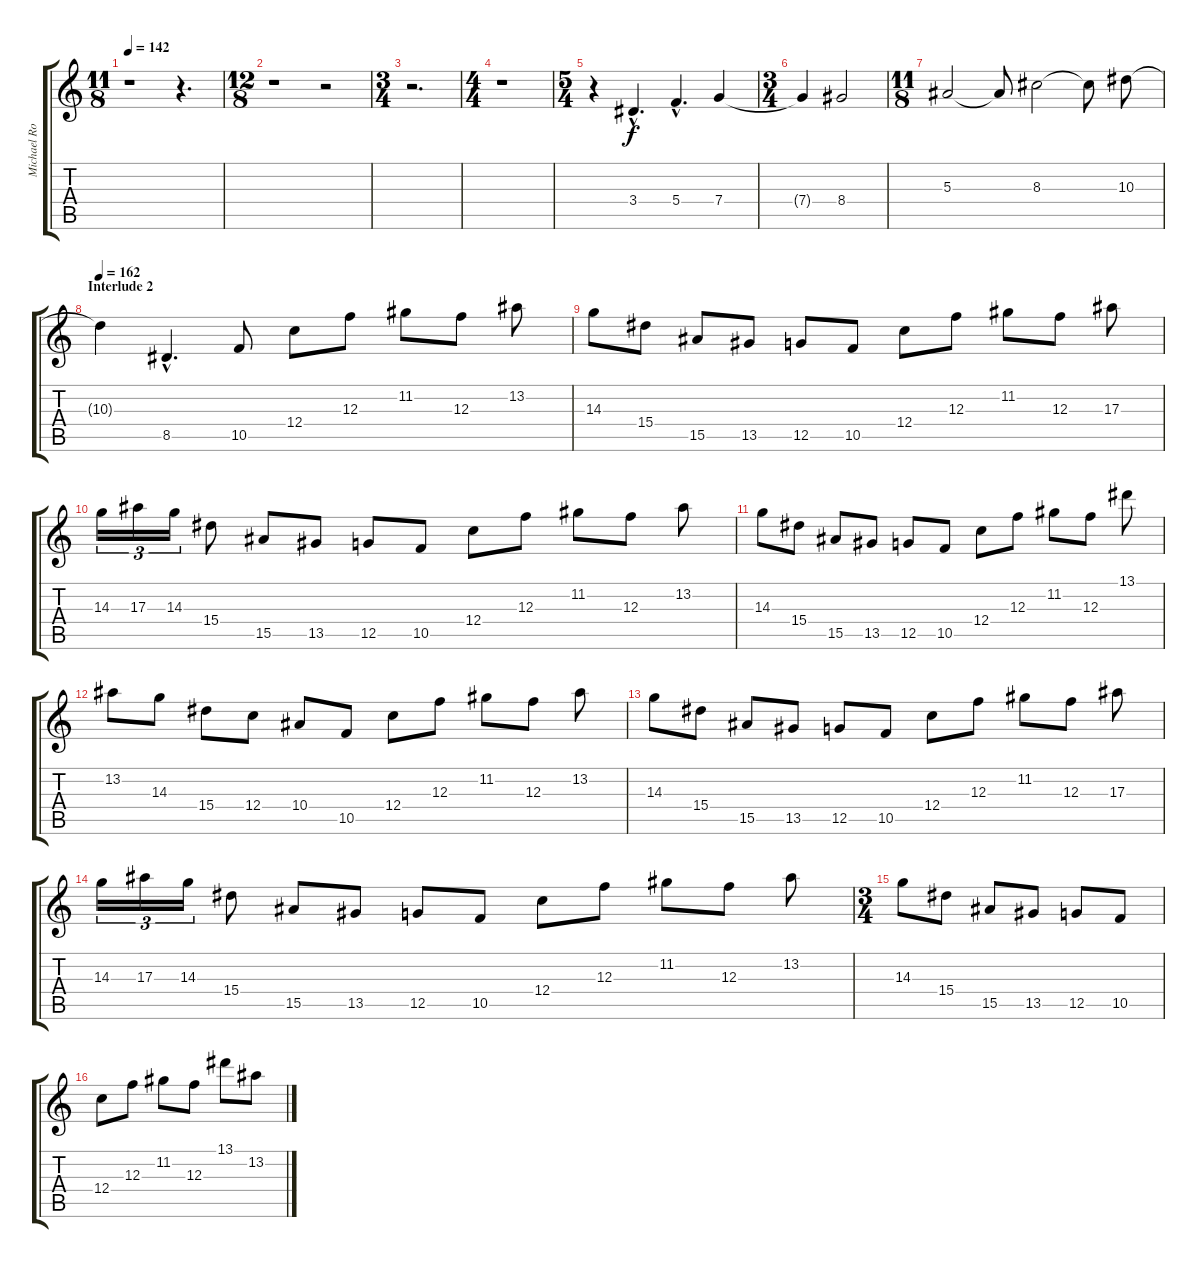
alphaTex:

\track ("Michael Romeo Lead" "Michael Ro") {instrument distortionguitar}
\staff {score tabs}
\tuning (D4 A3 F3 C3 G2 D2) {hide}
\ts (11 8)
\tempo 142
\clef g2
\ks c
r.1{dy f} r.4{d} |
\ts (12 8)
r.1 r.2 |
\ts (3 4)
r.2{d} |
\ts (4 4)
r.1 |
\ts (5 4)
r.4{volume 16} 3.4{hac}.4{d} 5.4{hac}.4{d} 7.4.4 |
\ts (3 4)
7.4{t}.4 8.4.2 |
\ts (11 8)
5.3.2 5.3{t}.8 8.3.2 8.3{t}.8 10.3.8 |
\section ("" "Interlude 2")
\tempo 162
10.3{t}.4 8.5{hac}.4{d} 10.5.8 12.4.8 12.3.8 11.2.8 12.3.8 13.2.8 |
14.3.8 15.4.8 15.5.8 13.5.8 12.5.8 10.5.8 12.4.8 12.3.8 11.2.8 12.3.8 17.3.8 |
14.3.16{tu (3 2)} 17.3.16{tu (3 2)} 14.3.16{tu (3 2)} 15.4.8 15.5.8 13.5.8 12.5.8 10.5.8 12.4.8 12.3.8 11.2.8 12.3.8 13.2.8 |
14.3.8 15.4.8 15.5.8 13.5.8 12.5.8 10.5.8 12.4.8 12.3.8 11.2.8 12.3.8 13.1.8 |
13.2.8 14.3.8 15.4.8 12.4.8 10.4.8 10.5.8 12.4.8 12.3.8 11.2.8 12.3.8 13.2.8 |
14.3.8 15.4.8 15.5.8 13.5.8 12.5.8 10.5.8 12.4.8 12.3.8 11.2.8 12.3.8 17.3.8 |
14.3.16{tu (3 2)} 17.3.16{tu (3 2)} 14.3.16{tu (3 2)} 15.4.8 15.5.8 13.5.8 12.5.8 10.5.8 12.4.8 12.3.8 11.2.8 12.3.8 13.2.8 |
\ts (3 4)
14.3.8 15.4.8 15.5.8 13.5.8 12.5.8 10.5.8 |
12.4.8 12.3.8 11.2.8 12.3.8 13.1.8 13.2.8
